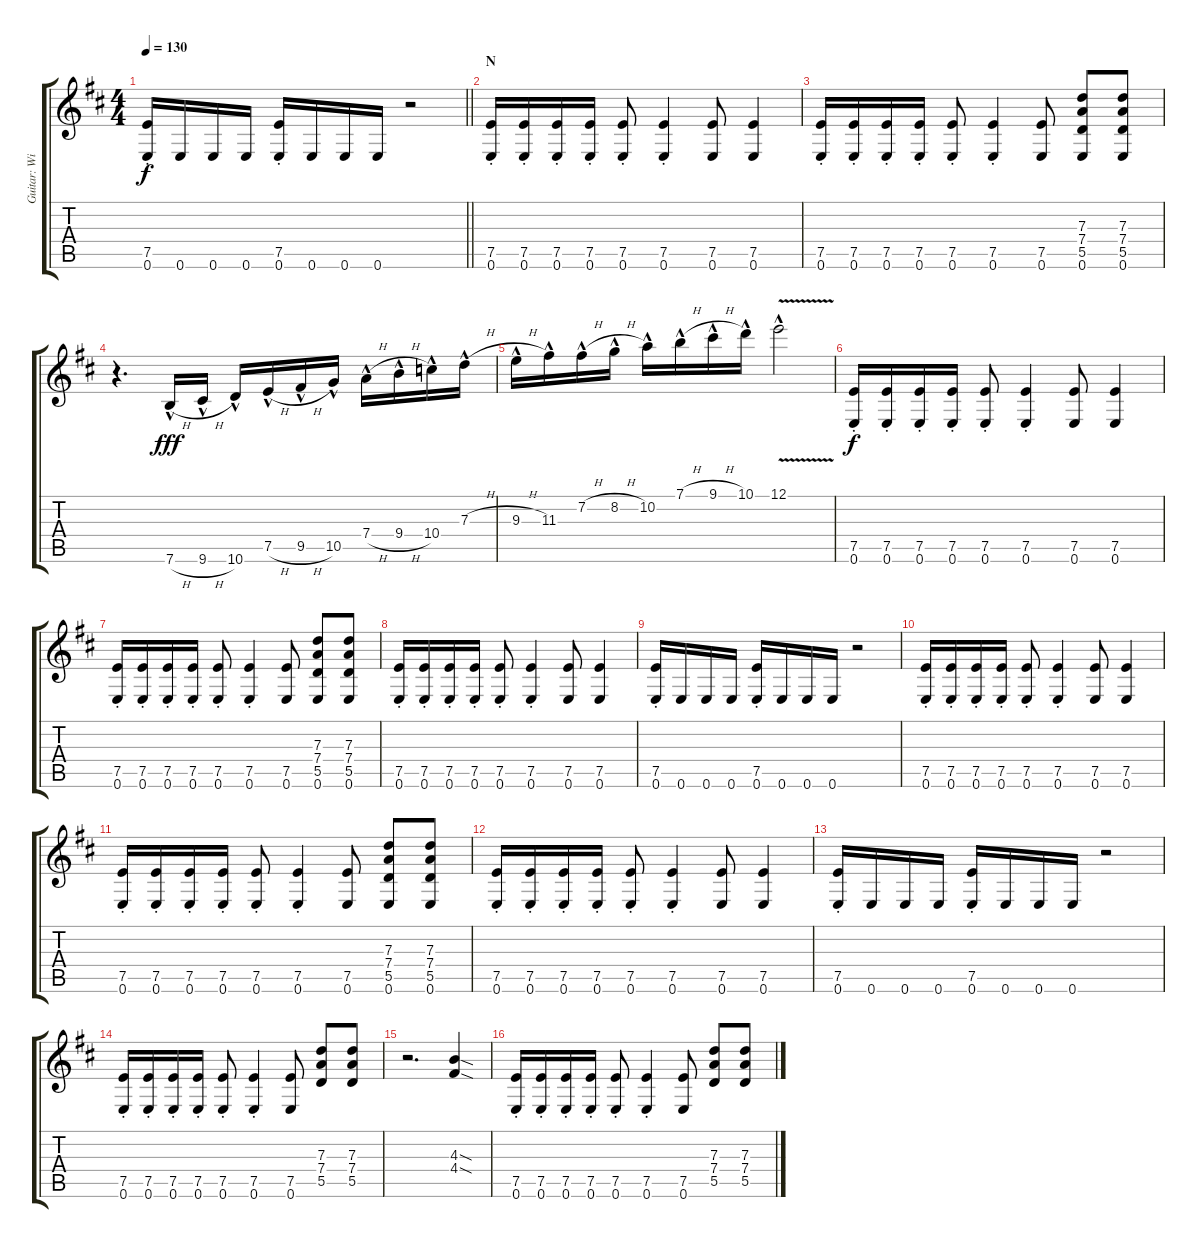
\track ("Guitar: William" "Guitar: Wi") {instrument overdrivenguitar}
\staff {score tabs}
\tuning (E4 B3 G3 D3 A2 E2) {hide}
\ts (4 4)
\tempo 130
\clef g2
\barLineRight lightlight
\ks d
(7.5{st} 0.6{st}).16{dy f} 0.6.16 0.6.16 0.6.16 (7.5{st} 0.6{st}).16 0.6.16 0.6.16 0.6.16 r.2 |
\section ("" "N")
(7.5 0.6{st}).16 (7.5{st} 0.6{st}).16 (7.5{st} 0.6{st}).16 (7.5{st} 0.6{st}).16 (7.5 0.6{st}).8 (7.5{st} 0.6{st}).4 (7.5 0.6).8 (7.5 0.6).4 |
(7.5 0.6{st}).16 (7.5{st} 0.6{st}).16 (7.5{st} 0.6{st}).16 (7.5{st} 0.6{st}).16 (7.5 0.6{st}).8 (7.5{st} 0.6{st}).4 (7.5 0.6).8 (7.3 7.4 5.5 0.6).8 (7.3 7.4 5.5 0.6).8 |
r.4{d} 7.6{h hac}.16{dy fff} 9.6{h hac}.16 10.6{hac}.16 7.5{h hac}.16 9.5{h hac}.16 10.5{hac}.16 7.4{h hac}.16 9.4{h hac}.16 10.4{hac}.16 7.3{h hac}.16 |
9.3{h hac}.16 11.3{hac}.16 7.2{h hac}.16 8.2{h hac}.16 10.2{hac}.16 7.1{h hac}.16 9.1{h hac}.16 10.1{hac}.16 12.1{v hac}.2 |
(7.5 0.6{st}).16{dy f} (7.5{st} 0.6{st}).16 (7.5{st} 0.6{st}).16 (7.5{st} 0.6{st}).16 (7.5 0.6{st}).8 (7.5{st} 0.6{st}).4 (7.5 0.6).8 (7.5 0.6).4 |
(7.5 0.6{st}).16 (7.5{st} 0.6{st}).16 (7.5{st} 0.6{st}).16 (7.5{st} 0.6{st}).16 (7.5 0.6{st}).8 (7.5{st} 0.6{st}).4 (7.5 0.6).8 (7.3 7.4 5.5 0.6).8 (7.3 7.4 5.5 0.6).8 |
(7.5 0.6{st}).16 (7.5{st} 0.6{st}).16 (7.5{st} 0.6{st}).16 (7.5{st} 0.6{st}).16 (7.5 0.6{st}).8 (7.5{st} 0.6{st}).4 (7.5 0.6).8 (7.5 0.6).4 |
(7.5{st} 0.6{st}).16 0.6.16 0.6.16 0.6.16 (7.5{st} 0.6{st}).16 0.6.16 0.6.16 0.6.16 r.2 |
(7.5 0.6{st}).16 (7.5{st} 0.6{st}).16 (7.5{st} 0.6{st}).16 (7.5{st} 0.6{st}).16 (7.5 0.6{st}).8 (7.5{st} 0.6{st}).4 (7.5 0.6).8 (7.5 0.6).4 |
(7.5 0.6{st}).16 (7.5{st} 0.6{st}).16 (7.5{st} 0.6{st}).16 (7.5{st} 0.6{st}).16 (7.5 0.6{st}).8 (7.5{st} 0.6{st}).4 (7.5 0.6).8 (7.3 7.4 5.5 0.6).8 (7.3 7.4 5.5 0.6).8 |
(7.5 0.6{st}).16 (7.5{st} 0.6{st}).16 (7.5{st} 0.6{st}).16 (7.5{st} 0.6{st}).16 (7.5 0.6{st}).8 (7.5{st} 0.6{st}).4 (7.5 0.6).8 (7.5 0.6).4 |
(7.5{st} 0.6{st}).16 0.6.16 0.6.16 0.6.16 (7.5{st} 0.6{st}).16 0.6.16 0.6.16 0.6.16 r.2 |
(7.5 0.6{st}).16 (7.5{st} 0.6{st}).16 (7.5{st} 0.6{st}).16 (7.5{st} 0.6{st}).16 (7.5 0.6{st}).8 (7.5{st} 0.6{st}).4 (7.5 0.6).8 (7.3 7.4 5.5).8 (7.3 7.4 5.5).8 |
r.2{d} (4.3{sod} 4.4{sod}).4 |
(7.5 0.6{st}).16 (7.5{st} 0.6{st}).16 (7.5{st} 0.6{st}).16 (7.5{st} 0.6{st}).16 (7.5 0.6{st}).8 (7.5{st} 0.6{st}).4 (7.5 0.6).8 (7.3 7.4 5.5).8 (7.3 7.4 5.5).8
